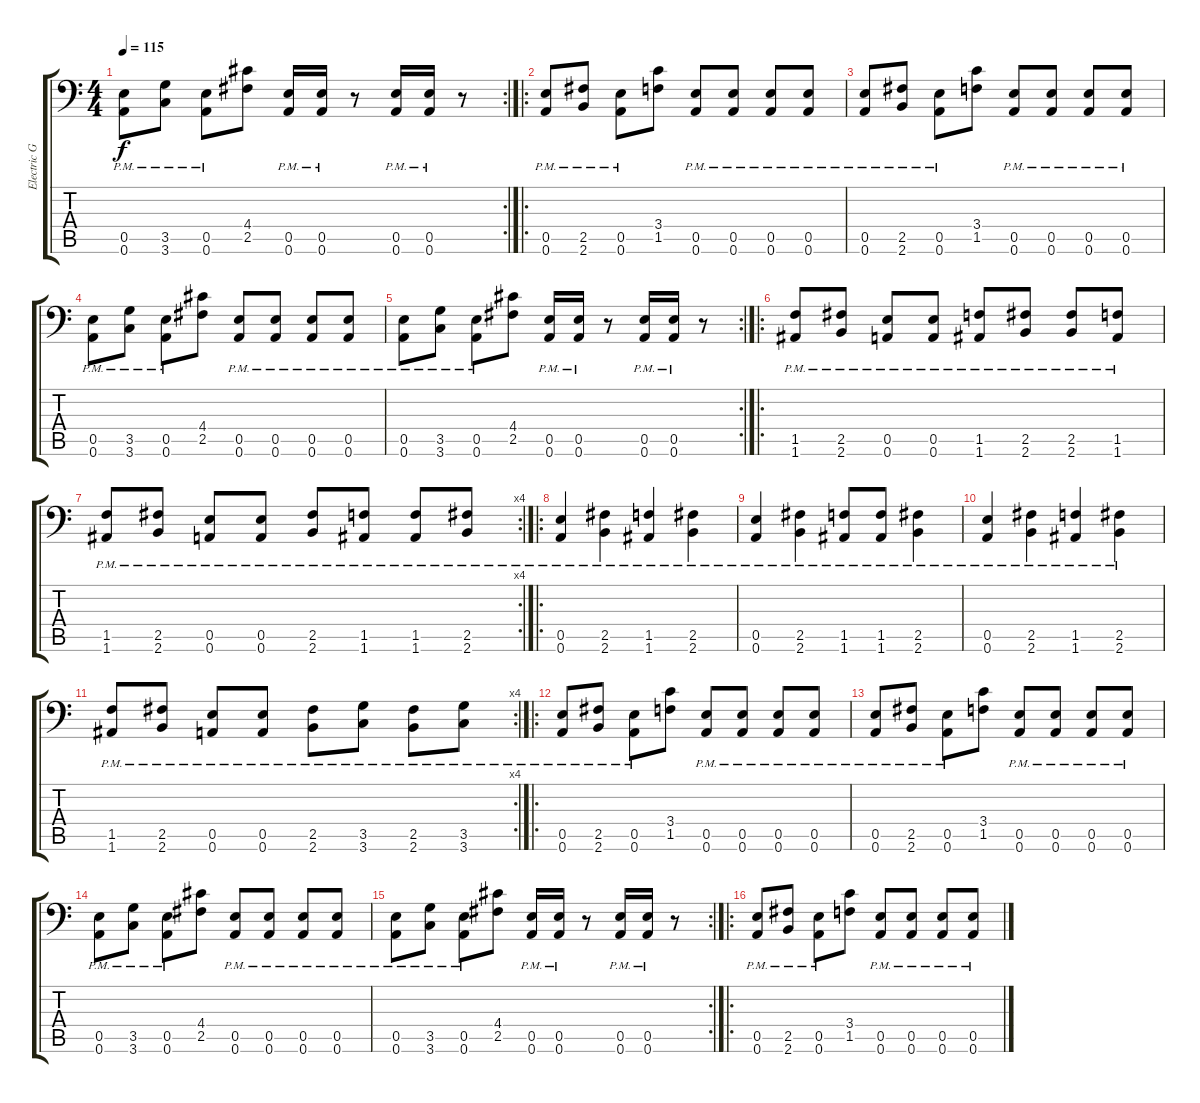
\track ("Electric Guitar" "Electric G") {instrument distortionguitar}
\staff {score tabs}
\tuning (B3 Gb3 D3 A2 E2 A1) {hide}
\rc 2
\ts (4 4)
\tempo 115
\clef f4
\ks c
(0.5{pm} 0.6{pm}).8{dy f} (3.5{pm} 3.6{pm}).8 (0.5{pm} 0.6{pm}).8 (4.4 2.5).8 (0.5{pm} 0.6{pm}).16 (0.5{pm} 0.6{pm}).16 r.8 (0.5{pm} 0.6{pm}).16 (0.5{pm} 0.6{pm}).16 r.8 |
\ro
(0.5{pm} 0.6{pm}).8 (2.5{pm} 2.6{pm}).8 (0.5{pm} 0.6{pm}).8 (3.4 1.5).8 (0.5{pm} 0.6{pm}).8 (0.5{pm} 0.6{pm}).8 (0.5{pm} 0.6{pm}).8 (0.5{pm} 0.6{pm}).8 |
(0.5{pm} 0.6{pm}).8 (2.5{pm} 2.6{pm}).8 (0.5{pm} 0.6{pm}).8 (3.4 1.5).8 (0.5{pm} 0.6{pm}).8 (0.5{pm} 0.6{pm}).8 (0.5{pm} 0.6{pm}).8 (0.5{pm} 0.6{pm}).8 |
(0.5{pm} 0.6{pm}).8 (3.5{pm} 3.6{pm}).8 (0.5{pm} 0.6{pm}).8 (4.4 2.5).8 (0.5{pm} 0.6{pm}).8 (0.5{pm} 0.6{pm}).8 (0.5{pm} 0.6{pm}).8 (0.5{pm} 0.6{pm}).8 |
\rc 2
(0.5{pm} 0.6{pm}).8 (3.5{pm} 3.6{pm}).8 (0.5{pm} 0.6{pm}).8 (4.4 2.5).8 (0.5{pm} 0.6{pm}).16 (0.5{pm} 0.6{pm}).16 r.8 (0.5{pm} 0.6{pm}).16 (0.5{pm} 0.6{pm}).16 r.8 |
\ro
(1.5{pm} 1.6{pm}).8 (2.5{pm} 2.6{pm}).8 (0.5{pm} 0.6{pm}).8 (0.5{pm} 0.6{pm}).8 (1.5{pm} 1.6{pm}).8 (2.5{pm} 2.6{pm}).8 (2.5{pm} 2.6{pm}).8 (1.5{pm} 1.6{pm}).8 |
\rc 4
(1.5{pm} 1.6{pm}).8 (2.5{pm} 2.6{pm}).8 (0.5{pm} 0.6{pm}).8 (0.5{pm} 0.6{pm}).8 (2.5{pm} 2.6{pm}).8 (1.5{pm} 1.6{pm}).8 (1.5{pm} 1.6{pm}).8 (2.5{pm} 2.6{pm}).8 |
\ro
(0.5{pm} 0.6{pm}).4 (2.5{pm} 2.6{pm}).4 (1.5{pm} 1.6{pm}).4 (2.5{pm} 2.6{pm}).4 |
(0.5{pm} 0.6{pm}).4 (2.5{pm} 2.6{pm}).4 (1.5{pm} 1.6{pm}).8 (1.5{pm} 1.6{pm}).8 (2.5{pm} 2.6{pm}).4 |
(0.5{pm} 0.6{pm}).4 (2.5{pm} 2.6{pm}).4 (1.5{pm} 1.6{pm}).4 (2.5{pm} 2.6{pm}).4 |
\rc 4
(1.5{pm} 1.6{pm}).8 (2.5{pm} 2.6{pm}).8 (0.5{pm} 0.6{pm}).8 (0.5{pm} 0.6{pm}).8 (2.5{pm} 2.6{pm}).8 (3.5{pm} 3.6{pm}).8 (2.5{pm} 2.6{pm}).8 (3.5{pm} 3.6{pm}).8 |
\ro
(0.5{pm} 0.6{pm}).8 (2.5{pm} 2.6{pm}).8 (0.5{pm} 0.6{pm}).8 (3.4 1.5).8 (0.5{pm} 0.6{pm}).8 (0.5{pm} 0.6{pm}).8 (0.5{pm} 0.6{pm}).8 (0.5{pm} 0.6{pm}).8 |
(0.5{pm} 0.6{pm}).8 (2.5{pm} 2.6{pm}).8 (0.5{pm} 0.6{pm}).8 (3.4 1.5).8 (0.5{pm} 0.6{pm}).8 (0.5{pm} 0.6{pm}).8 (0.5{pm} 0.6{pm}).8 (0.5{pm} 0.6{pm}).8 |
(0.5{pm} 0.6{pm}).8 (3.5{pm} 3.6{pm}).8 (0.5{pm} 0.6{pm}).8 (4.4 2.5).8 (0.5{pm} 0.6{pm}).8 (0.5{pm} 0.6{pm}).8 (0.5{pm} 0.6{pm}).8 (0.5{pm} 0.6{pm}).8 |
\rc 2
(0.5{pm} 0.6{pm}).8 (3.5{pm} 3.6{pm}).8 (0.5{pm} 0.6{pm}).8 (4.4 2.5).8 (0.5{pm} 0.6{pm}).16 (0.5{pm} 0.6{pm}).16 r.8 (0.5{pm} 0.6{pm}).16 (0.5{pm} 0.6{pm}).16 r.8 |
\ro
(0.5{pm} 0.6{pm}).8 (2.5{pm} 2.6{pm}).8 (0.5{pm} 0.6{pm}).8 (3.4 1.5).8 (0.5{pm} 0.6{pm}).8 (0.5{pm} 0.6{pm}).8 (0.5{pm} 0.6{pm}).8 (0.5{pm} 0.6{pm}).8
